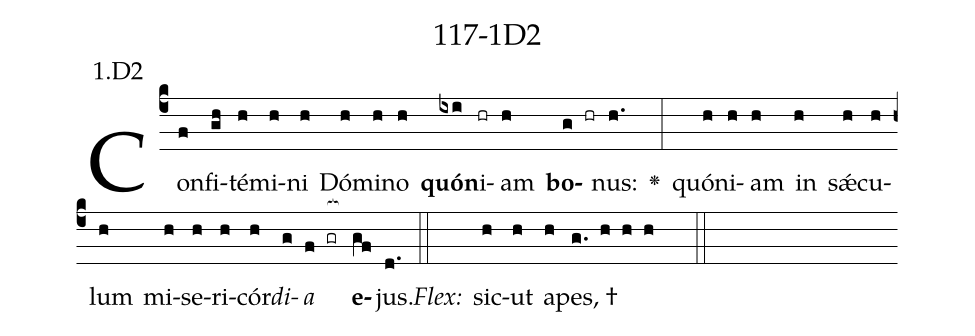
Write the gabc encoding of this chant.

name: 117-1D2;
annotation: 1.D2;
%%
(c4)Con(f)fi(gh)té(h)mi(h)ni(h) Dó(h)mi(h)no(h) <b>quón</b>(ixi)i(hr)am(h) <b>bo</b>(g hr)nus:(h.) <v>\greheightstar</v>(:) quón(h)i(h)am(h) in(h) sǽ(h)cu(h)lum(h) mi(h)se(h)ri(h)cór(h)<i>di</i>(g)<i>a</i>(f gr[ocb:1{]) <b>e</b>(gf[ocb:0}])jus.(d.) (::)
<i>Flex:</i>()  sic(h)ut(h) a(h)pes, †(g. h h h  ::)

%E(h) u(h) o(g) u(f) a(gf) e.(d.) (::)
